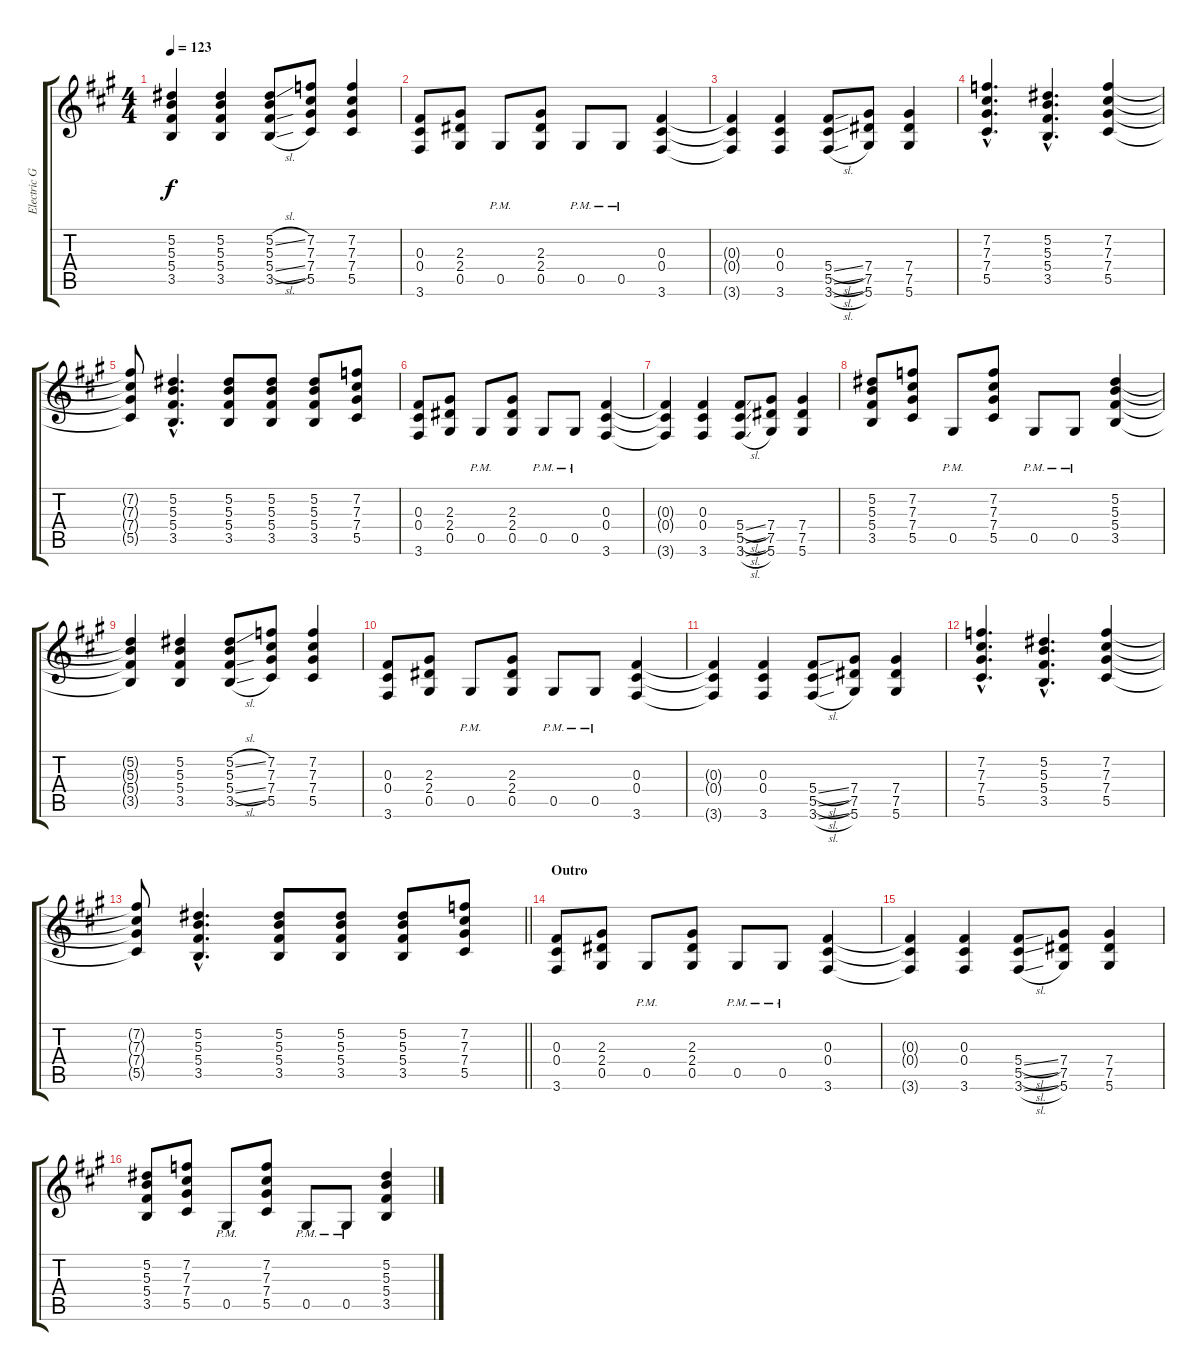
\track ("Electric Guitar 2" "Electric G") {instrument overdrivenguitar}
\staff {score tabs}
\tuning (Eb4 Bb3 Gb3 Db3 Ab2 Eb2) {hide}
\ts (4 4)
\tempo 123
\clef g2
\ks a
(5.2{t} 5.3{t} 5.4{t} 3.5{t}).4{dy f} (5.2 5.3 5.4 3.5).4 (5.2{sl} 5.3 5.4{sl} 3.5{sl}).8 (7.2 7.3 7.4 5.5).8 (7.2 7.3 7.4 5.5).4 |
(0.3 0.4 3.6).8 (2.3 2.4 0.5).8 0.5{pm}.8 (2.3 2.4 0.5).8 0.5{pm}.8 0.5{pm}.8 (0.3 0.4 3.6).4 |
(0.3{t} 0.4{t} 3.6{t}).4 (0.3 0.4 3.6).4 (5.4{sl} 5.5{sl} 3.6{sl}).8 (7.4 7.5 5.6).8 (7.4 7.5 5.6).4 |
(7.2{hac} 7.3{hac} 7.4{hac} 5.5{hac}).4{d} (5.2{hac} 5.3{hac} 5.4{hac} 3.5{hac}).4{d} (7.2 7.3 7.4 5.5).4 |
(7.2{t} 7.3{t} 7.4{t} 5.5{t}).8 (5.2{hac} 5.3{hac} 5.4{hac} 3.5{hac}).4{d} (5.2 5.3 5.4 3.5).8 (5.2 5.3 5.4 3.5).8 (5.2 5.3 5.4 3.5).8 (7.2 7.3 7.4 5.5).8 |
(0.3 0.4 3.6).8 (2.3 2.4 0.5).8 0.5{pm}.8 (2.3 2.4 0.5).8 0.5{pm}.8 0.5{pm}.8 (0.3 0.4 3.6).4 |
(0.3{t} 0.4{t} 3.6{t}).4 (0.3 0.4 3.6).4 (5.4{sl} 5.5{sl} 3.6{sl}).8 (7.4 7.5 5.6).8 (7.4 7.5 5.6).4 |
(5.2 5.3 5.4 3.5).8 (7.2 7.3 7.4 5.5).8 0.5{pm}.8 (7.2 7.3 7.4 5.5).8 0.5{pm}.8 0.5{pm}.8 (5.2 5.3 5.4 3.5).4 |
(5.2{t} 5.3{t} 5.4{t} 3.5{t}).4 (5.2 5.3 5.4 3.5).4 (5.2{sl} 5.3 5.4{sl} 3.5{sl}).8 (7.2 7.3 7.4 5.5).8 (7.2 7.3 7.4 5.5).4 |
(0.3 0.4 3.6).8 (2.3 2.4 0.5).8 0.5{pm}.8 (2.3 2.4 0.5).8 0.5{pm}.8 0.5{pm}.8 (0.3 0.4 3.6).4 |
(0.3{t} 0.4{t} 3.6{t}).4 (0.3 0.4 3.6).4 (5.4{sl} 5.5{sl} 3.6{sl}).8 (7.4 7.5 5.6).8 (7.4 7.5 5.6).4 |
(7.2{hac} 7.3{hac} 7.4{hac} 5.5{hac}).4{d} (5.2{hac} 5.3{hac} 5.4{hac} 3.5{hac}).4{d} (7.2 7.3 7.4 5.5).4 |
\barLineRight lightlight
(7.2{t} 7.3{t} 7.4{t} 5.5{t}).8 (5.2{hac} 5.3{hac} 5.4{hac} 3.5{hac}).4{d} (5.2 5.3 5.4 3.5).8 (5.2 5.3 5.4 3.5).8 (5.2 5.3 5.4 3.5).8 (7.2 7.3 7.4 5.5).8 |
\section ("" "Outro")
(0.3 0.4 3.6).8 (2.3 2.4 0.5).8 0.5{pm}.8 (2.3 2.4 0.5).8 0.5{pm}.8 0.5{pm}.8 (0.3 0.4 3.6).4 |
(0.3{t} 0.4{t} 3.6{t}).4 (0.3 0.4 3.6).4 (5.4{sl} 5.5{sl} 3.6{sl}).8 (7.4 7.5 5.6).8 (7.4 7.5 5.6).4 |
(5.2 5.3 5.4 3.5).8 (7.2 7.3 7.4 5.5).8 0.5{pm}.8 (7.2 7.3 7.4 5.5).8 0.5{pm}.8 0.5{pm}.8 (5.2 5.3 5.4 3.5).4
